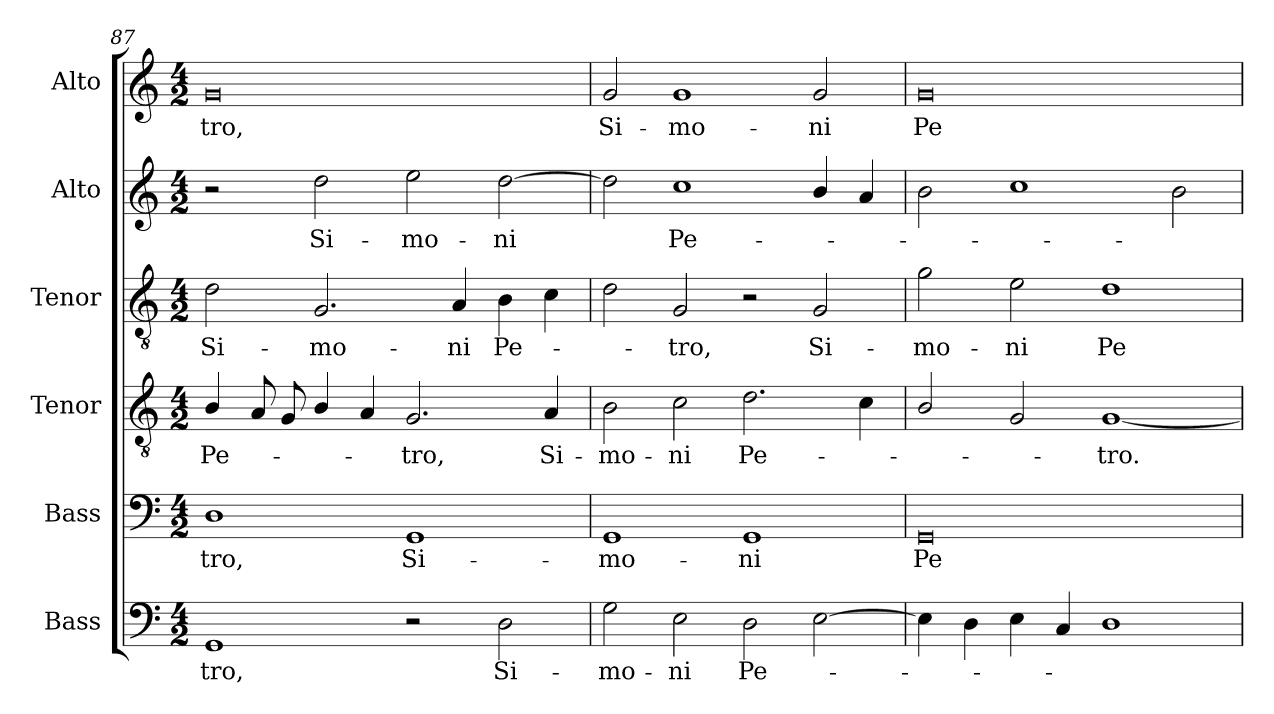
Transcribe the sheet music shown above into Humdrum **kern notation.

**kern	**text	**kern	**text	**kern	**text	**kern	**text	**kern	**text	**kern	**text
*part6	*part6	*part5	*part5	*part4	*part4	*part3	*part3	*part2	*part2	*part1	*part1
*staff6	*staff6	*staff5	*staff5	*staff4	*staff4	*staff3	*staff3	*staff2	*staff2	*staff1	*staff1
*I"Bass	*	*I"Bass	*	*I"Tenor	*	*I"Tenor	*	*I"Alto	*	*I"Alto	*
*I'B.	*	*I'B.	*	*I'T.	*	*I'T.	*	*I'A.	*	*I'A.	*
*clefF4	*	*clefF4	*	*clefGv2	*	*clefGv2	*	*clefG2	*	*clefG2	*
*	*	*	*	*ITrd7c12	*	*ITrd7c12	*	*	*	*	*
*k[]	*	*k[]	*	*k[]	*	*k[]	*	*k[]	*	*k[]	*
*C:	*	*C:	*	*C:	*	*C:	*	*C:	*	*C:	*
*M4/2	*	*M4/2	*	*M4/2	*	*M4/2	*	*M4/2	*	*M4/2	*
=87	=87	=87	=87	=87	=87	=87	=87	=87	=87	=87	=87
!	!LO:LY:b:color=#000000	!	!	!	!	!	!	!	!	!	!
!	!	!	!LO:LY:b:color=#000000	!	!	!	!	!	!	!	!
!	!	!	!	!	!LO:LY:b:color=#000000	!	!	!	!	!	!
!	!	!	!	!	!	!	!LO:LY:b:color=#000000	!	!	!	!
!	!	!	!	!	!	!	!	!	!	!	!LO:LY:b:color=#000000
1GGi	-tro,	1Di	-tro,	4BBi/	Pe-	2Di\	Si-	2r	.	0gi	-tro,
.	.	.	.	8AAi/	.	.	.	.	.	.	.
.	.	.	.	8GGi/	.	.	.	.	.	.	.
!	!	!	!	!	!	!	!LO:LY:b:color=#000000	!	!	!	!
!	!	!	!	!	!	!	!	!	!LO:LY:b:color=#000000	!	!
.	.	.	.	4BBi/	.	2.GGi/	-mo-	2ddi\	Si-	.	.
.	.	.	.	4AAi/	.	.	.	.	.	.	.
!	!	!	!LO:LY:b:color=#000000	!	!	!	!	!	!	!	!
!	!	!	!	!	!LO:LY:b:color=#000000	!	!	!	!	!	!
!	!	!	!	!	!	!	!	!	!LO:LY:b:color=#000000	!	!
2r	.	1GGi	Si-	2.GGi/	-tro,	.	.	2eei\	-mo-	.	.
!	!	!	!	!	!	!	!LO:LY:b:color=#000000	!	!	!	!
.	.	.	.	.	.	4AAi/	-ni	.	.	.	.
!	!LO:LY:b:color=#000000	!	!	!	!	!	!	!	!	!	!
!	!	!	!	!	!	!	!LO:LY:b:color=#000000	!	!	!	!
!	!	!	!	!	!	!	!	!	!LO:LY:b:color=#000000	!	!
2Di\	Si-	.	.	.	.	4BBi\	Pe-	[2ddi\	-ni	.	.
!	!	!	!	!	!LO:LY:b:color=#000000	!	!	!	!	!	!
.	.	.	.	4AAi/	Si-	4Ci\	.	.	.	.	.
=88	=88	=88	=88	=88	=88	=88	=88	=88	=88	=88	=88
!	!LO:LY:b:color=#000000	!	!	!	!	!	!	!	!	!	!
!	!	!	!LO:LY:b:color=#000000	!	!	!	!	!	!	!	!
!	!	!	!	!	!LO:LY:b:color=#000000	!	!	!	!	!	!
!	!	!	!	!	!	!	!	!	!	!	!LO:LY:b:color=#000000
2Gi\	-mo-	1GGi	-mo-	2BBi\	-mo-	2Di\	.	2ddi\]	.	2gi/	Si-
!	!LO:LY:b:color=#000000	!	!	!	!	!	!	!	!	!	!
!	!	!	!	!	!LO:LY:b:color=#000000	!	!	!	!	!	!
!	!	!	!	!	!	!	!LO:LY:b:color=#000000	!	!	!	!
!	!	!	!	!	!	!	!	!	!LO:LY:b:color=#000000	!	!
!	!	!	!	!	!	!	!	!	!	!	!LO:LY:b:color=#000000
2Ei\	-ni	.	.	2Ci\	-ni	2GGi/	-tro,	1cci	Pe-	1gi	-mo-
!	!LO:LY:b:color=#000000	!	!	!	!	!	!	!	!	!	!
!	!	!	!LO:LY:b:color=#000000	!	!	!	!	!	!	!	!
!	!	!	!	!	!LO:LY:b:color=#000000	!	!	!	!	!	!
2Di\	Pe-	1GGi	-ni	2.Di\	Pe-	2r	.	.	.	.	.
!	!	!	!	!	!	!	!LO:LY:b:color=#000000	!	!	!	!
!	!	!	!	!	!	!	!	!	!	!	!LO:LY:b:color=#000000
[2Ei\	.	.	.	.	.	2GGi/	Si-	4bi/	.	2gi/	-ni
.	.	.	.	4Ci\	.	.	.	4ai/	.	.	.
=89	=89	=89	=89	=89	=89	=89	=89	=89	=89	=89	=89
!	!	!	!LO:LY:b:color=#000000	!	!	!	!	!	!	!	!
!	!	!	!	!	!	!	!LO:LY:b:color=#000000	!	!	!	!
!	!	!	!	!	!	!	!	!	!	!	!LO:LY:b:color=#000000
4Ei\]	.	0GGi	Pe-	2BBi/	.	2Gi\	-mo-	2bi\	.	0gi	Pe-
4Di\	.	.	.	.	.	.	.	.	.	.	.
!	!	!	!	!	!	!	!LO:LY:b:color=#000000	!	!	!	!
4Ei\	.	.	.	2GGi/	.	2Ei\	-ni	1cci	.	.	.
4Ci/	.	.	.	.	.	.	.	.	.	.	.
!	!	!	!	!	!LO:LY:b:color=#000000	!	!	!	!	!	!
!	!	!	!	!	!	!	!LO:LY:b:color=#000000	!	!	!	!
1Di	.	.	.	[1GGi	-tro.	1Di	Pe-	.	.	.	.
.	.	.	.	.	.	.	.	2bi\	.	.	.
=	=	=	=	=	=	=	=	=	=	=	=
*-	*-	*-	*-	*-	*-	*-	*-	*-	*-	*-	*-
